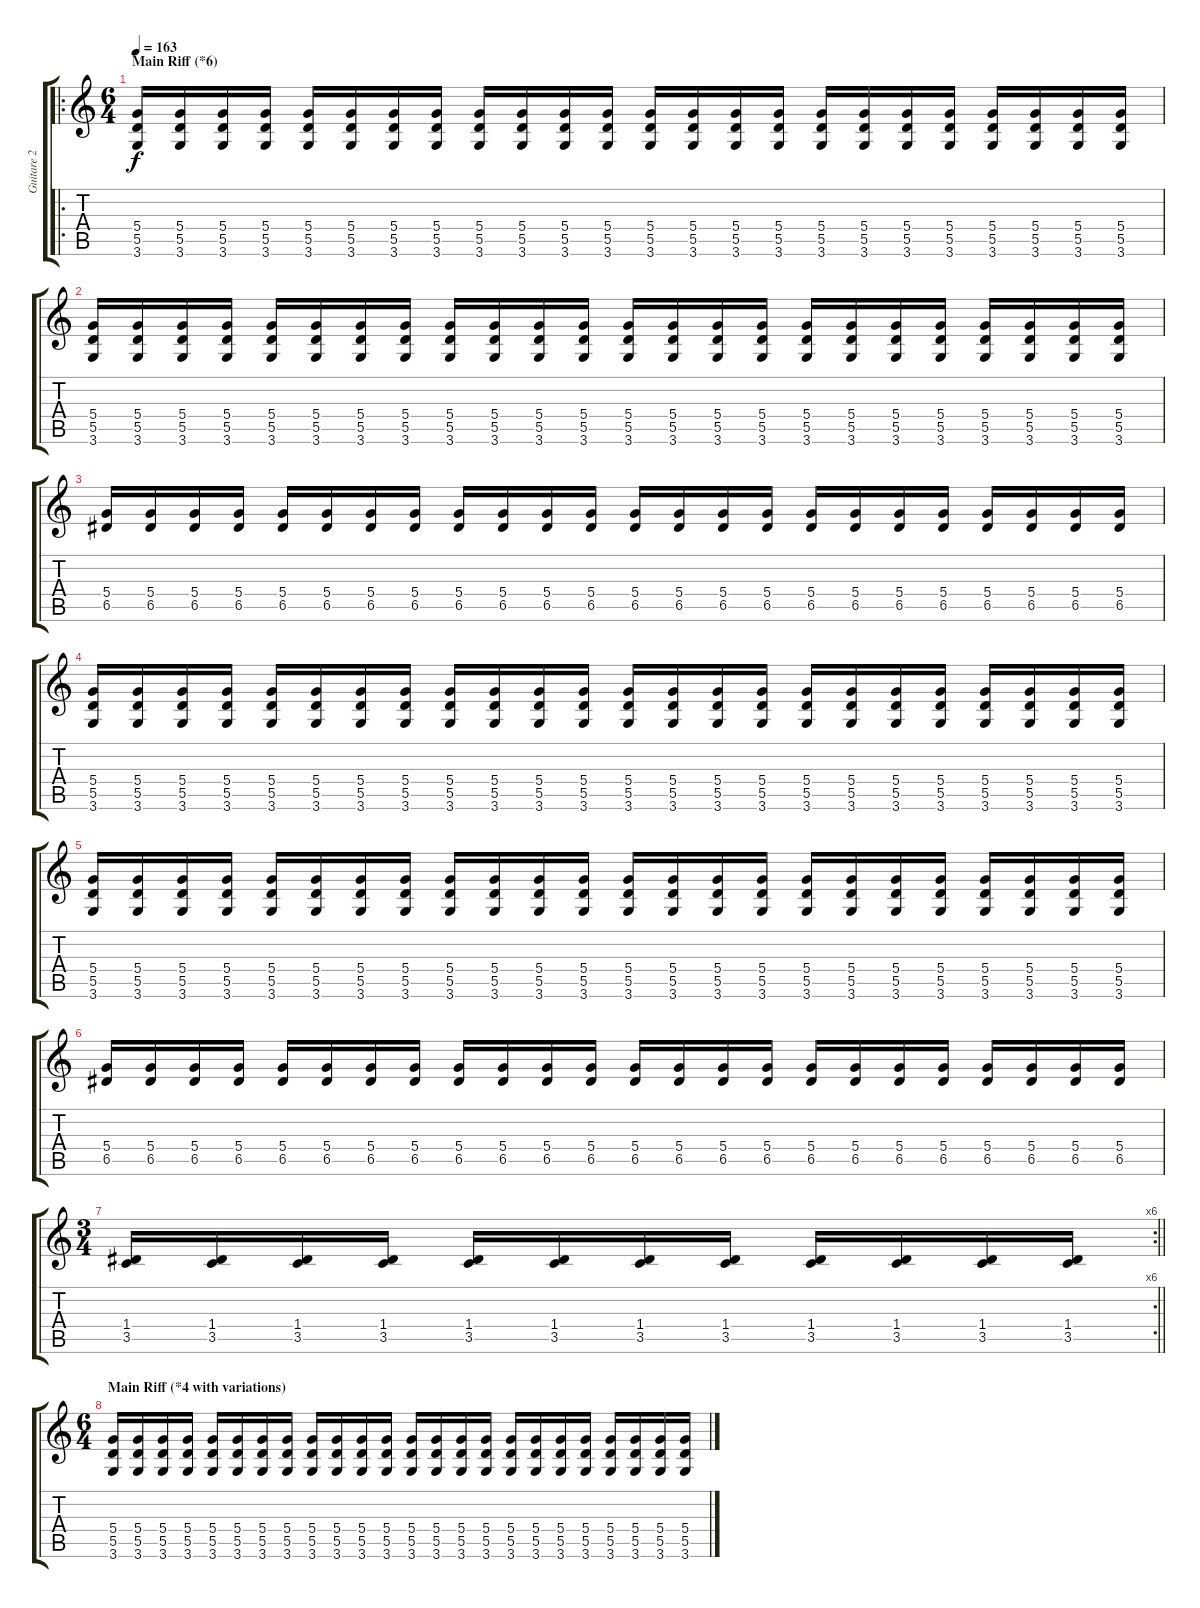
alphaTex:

\track ("Guitare 2" "Guitare 2") {instrument overdrivenguitar}
\staff {score tabs}
\tuning (E4 B3 G3 D3 A2 E2) {hide}
\ro
\ts (6 4)
\section ("" "Main Riff (*6)")
\tempo 163
\clef g2
\ks c
(5.4 5.5 3.6).16{dy f} (5.4 5.5 3.6).16 (5.4 5.5 3.6).16 (5.4 5.5 3.6).16 (5.4 5.5 3.6).16 (5.4 5.5 3.6).16 (5.4 5.5 3.6).16 (5.4 5.5 3.6).16 (5.4 5.5 3.6).16 (5.4 5.5 3.6).16 (5.4 5.5 3.6).16 (5.4 5.5 3.6).16 (5.4 5.5 3.6).16 (5.4 5.5 3.6).16 (5.4 5.5 3.6).16 (5.4 5.5 3.6).16 (5.4 5.5 3.6).16 (5.4 5.5 3.6).16 (5.4 5.5 3.6).16 (5.4 5.5 3.6).16 (5.4 5.5 3.6).16 (5.4 5.5 3.6).16 (5.4 5.5 3.6).16 (5.4 5.5 3.6).16 |
(5.4 5.5 3.6).16 (5.4 5.5 3.6).16 (5.4 5.5 3.6).16 (5.4 5.5 3.6).16 (5.4 5.5 3.6).16 (5.4 5.5 3.6).16 (5.4 5.5 3.6).16 (5.4 5.5 3.6).16 (5.4 5.5 3.6).16 (5.4 5.5 3.6).16 (5.4 5.5 3.6).16 (5.4 5.5 3.6).16 (5.4 5.5 3.6).16 (5.4 5.5 3.6).16 (5.4 5.5 3.6).16 (5.4 5.5 3.6).16 (5.4 5.5 3.6).16 (5.4 5.5 3.6).16 (5.4 5.5 3.6).16 (5.4 5.5 3.6).16 (5.4 5.5 3.6).16 (5.4 5.5 3.6).16 (5.4 5.5 3.6).16 (5.4 5.5 3.6).16 |
(5.4 6.5).16 (5.4 6.5).16 (5.4 6.5).16 (5.4 6.5).16 (5.4 6.5).16 (5.4 6.5).16 (5.4 6.5).16 (5.4 6.5).16 (5.4 6.5).16 (5.4 6.5).16 (5.4 6.5).16 (5.4 6.5).16 (5.4 6.5).16 (5.4 6.5).16 (5.4 6.5).16 (5.4 6.5).16 (5.4 6.5).16 (5.4 6.5).16 (5.4 6.5).16 (5.4 6.5).16 (5.4 6.5).16 (5.4 6.5).16 (5.4 6.5).16 (5.4 6.5).16 |
(5.4 5.5 3.6).16 (5.4 5.5 3.6).16 (5.4 5.5 3.6).16 (5.4 5.5 3.6).16 (5.4 5.5 3.6).16 (5.4 5.5 3.6).16 (5.4 5.5 3.6).16 (5.4 5.5 3.6).16 (5.4 5.5 3.6).16 (5.4 5.5 3.6).16 (5.4 5.5 3.6).16 (5.4 5.5 3.6).16 (5.4 5.5 3.6).16 (5.4 5.5 3.6).16 (5.4 5.5 3.6).16 (5.4 5.5 3.6).16 (5.4 5.5 3.6).16 (5.4 5.5 3.6).16 (5.4 5.5 3.6).16 (5.4 5.5 3.6).16 (5.4 5.5 3.6).16 (5.4 5.5 3.6).16 (5.4 5.5 3.6).16 (5.4 5.5 3.6).16 |
(5.4 5.5 3.6).16 (5.4 5.5 3.6).16 (5.4 5.5 3.6).16 (5.4 5.5 3.6).16 (5.4 5.5 3.6).16 (5.4 5.5 3.6).16 (5.4 5.5 3.6).16 (5.4 5.5 3.6).16 (5.4 5.5 3.6).16 (5.4 5.5 3.6).16 (5.4 5.5 3.6).16 (5.4 5.5 3.6).16 (5.4 5.5 3.6).16 (5.4 5.5 3.6).16 (5.4 5.5 3.6).16 (5.4 5.5 3.6).16 (5.4 5.5 3.6).16 (5.4 5.5 3.6).16 (5.4 5.5 3.6).16 (5.4 5.5 3.6).16 (5.4 5.5 3.6).16 (5.4 5.5 3.6).16 (5.4 5.5 3.6).16 (5.4 5.5 3.6).16 |
(5.4 6.5).16 (5.4 6.5).16 (5.4 6.5).16 (5.4 6.5).16 (5.4 6.5).16 (5.4 6.5).16 (5.4 6.5).16 (5.4 6.5).16 (5.4 6.5).16 (5.4 6.5).16 (5.4 6.5).16 (5.4 6.5).16 (5.4 6.5).16 (5.4 6.5).16 (5.4 6.5).16 (5.4 6.5).16 (5.4 6.5).16 (5.4 6.5).16 (5.4 6.5).16 (5.4 6.5).16 (5.4 6.5).16 (5.4 6.5).16 (5.4 6.5).16 (5.4 6.5).16 |
\rc 6
\ts (3 4)
\barLineRight lightlight
(1.4 3.5).16 (1.4 3.5).16 (1.4 3.5).16 (1.4 3.5).16 (1.4 3.5).16 (1.4 3.5).16 (1.4 3.5).16 (1.4 3.5).16 (1.4 3.5).16 (1.4 3.5).16 (1.4 3.5).16 (1.4 3.5).16 |
\ts (6 4)
\section ("" "Main Riff (*4 with variations)")
(5.4 5.5 3.6).16 (5.4 5.5 3.6).16 (5.4 5.5 3.6).16 (5.4 5.5 3.6).16 (5.4 5.5 3.6).16 (5.4 5.5 3.6).16 (5.4 5.5 3.6).16 (5.4 5.5 3.6).16 (5.4 5.5 3.6).16 (5.4 5.5 3.6).16 (5.4 5.5 3.6).16 (5.4 5.5 3.6).16 (5.4 5.5 3.6).16 (5.4 5.5 3.6).16 (5.4 5.5 3.6).16 (5.4 5.5 3.6).16 (5.4 5.5 3.6).16 (5.4 5.5 3.6).16 (5.4 5.5 3.6).16 (5.4 5.5 3.6).16 (5.4 5.5 3.6).16 (5.4 5.5 3.6).16 (5.4 5.5 3.6).16 (5.4 5.5 3.6).16
